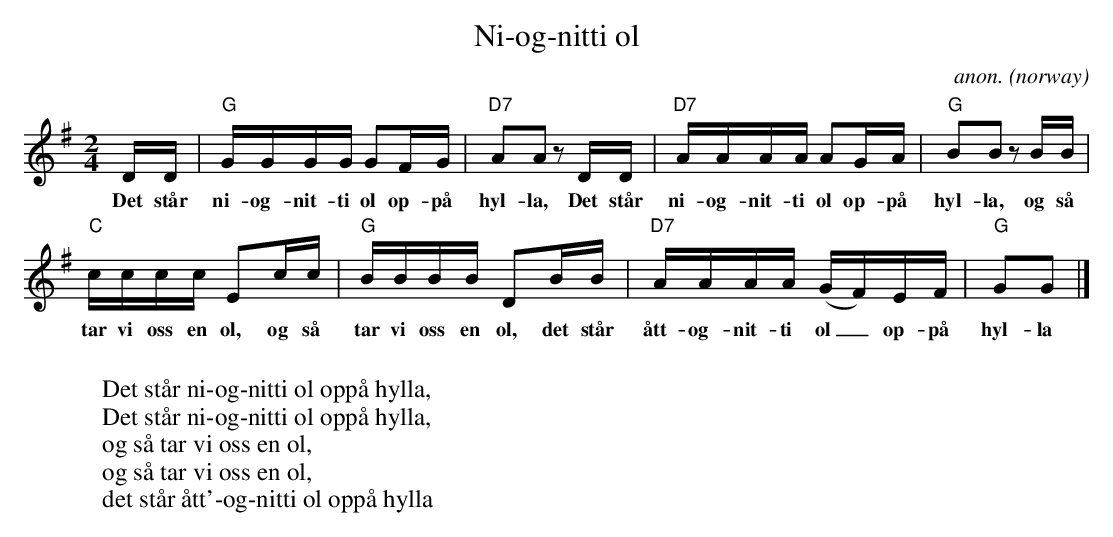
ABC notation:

X:1
T:Ni-og-nitti \ol
O:norway
C:anon.
M:2/4
L:1/16
K:G
DD|"G"GGGG G2FG|"D7"A2A2 z2 DD|"D7"AAAA A2GA|"G"B2B2 z2 BB|
w:Det st\aar ni-og-nit-ti \ol op-p\aa hyl-la, Det st\aar ni-og-nit-ti \ol op-p\aa hyl-la, og s\aa
"C"cccc E2cc|"G"BBBB D2BB|"D7"AAAA (GF)EF|"G"G2G2|]
w:tar vi oss en \ol, og s\aa tar vi oss en \ol, det st\aar \aatt-og-nit-ti \ol_ op-p\aa hyl-la
W:
W:Det st\aar ni-og-nitti \ol opp\aa hylla,
W:Det st\aar ni-og-nitti \ol opp\aa hylla,
W:og s\aa tar vi oss en \ol,
W:og s\aa tar vi oss en \ol,
W:det st\aar \aatt'-og-nitti \ol opp\aa hylla
